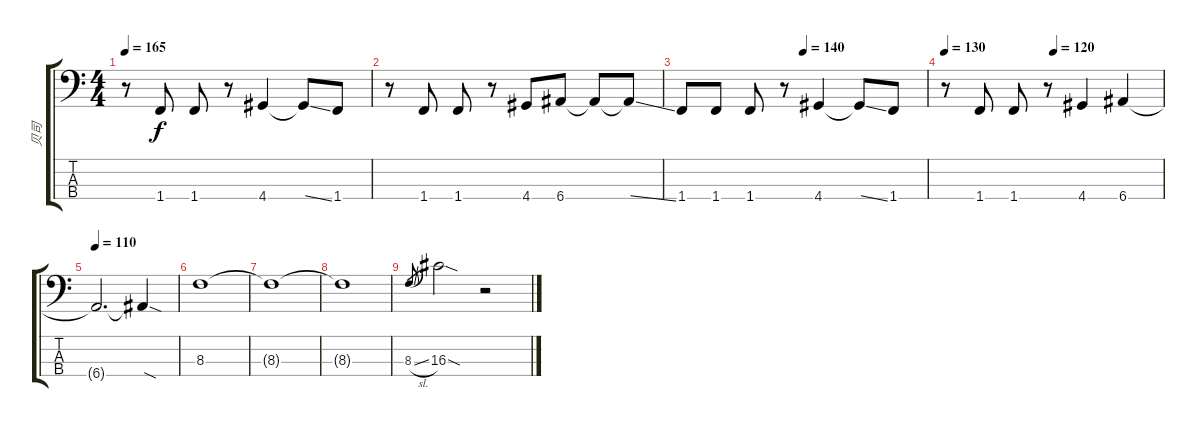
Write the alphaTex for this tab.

\track ("贝司" "贝司") {instrument electricbassfinger}
\staff {score tabs}
\tuning (G2 D2 A1 E1) {hide}
\ts (4 4)
\tempo 165
\clef f4
\ks c
r.8{dy f} 1.4.8 1.4.8 r.8 4.4.4 4.4{ss t}.8 1.4.8 |
r.8 1.4.8 1.4.8 r.8 4.4.8 6.4.8 6.4{t}.8 6.4{ss t}.8 |
\tempo (140 0.5)
1.4.8 1.4.8 1.4.8 r.8 4.4.4 4.4{ss t}.8 1.4.8 |
\tempo 130
\tempo (120 0.5)
r.8 1.4.8 1.4.8 r.8 4.4.4 6.4.4 |
\tempo 110
6.4{t}.2{d} 6.4{sod t}.4 |
8.3.1 |
8.3{t}.1 |
8.3{t}.1 |
8.3{sl}.8{gr} 16.3{sod}.2 r.2
